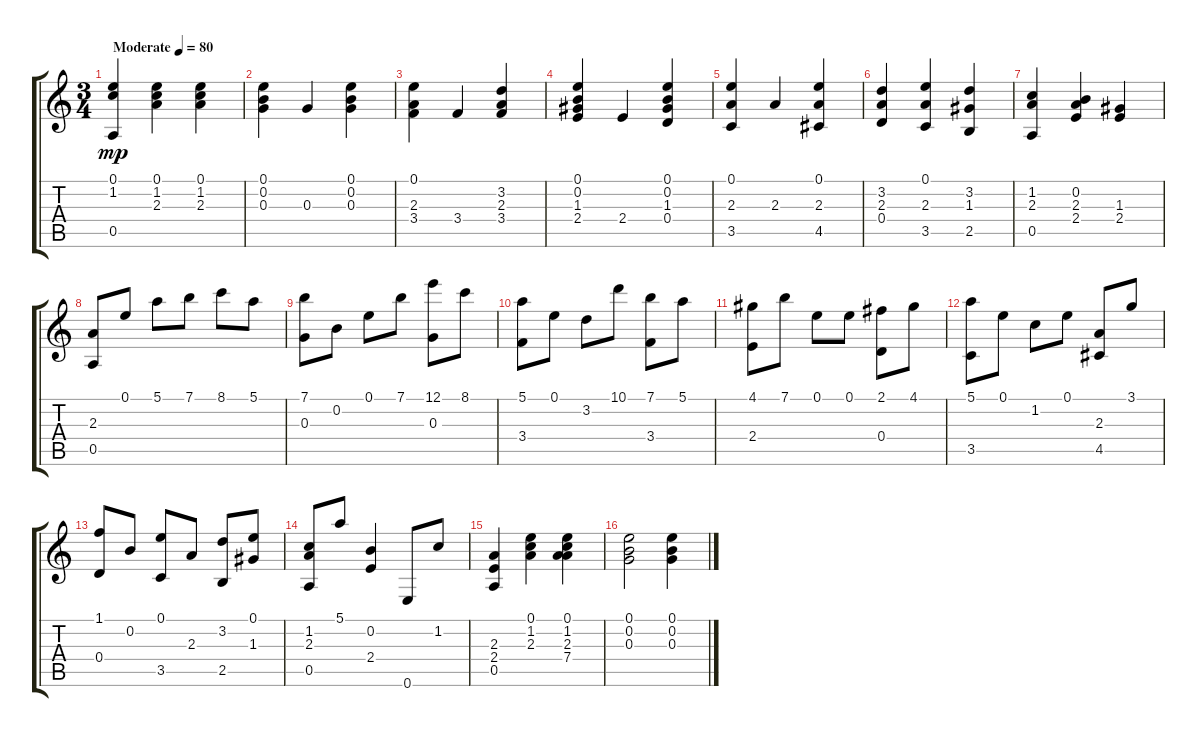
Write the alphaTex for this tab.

\track "" {instrument acousticguitarnylon}
\staff {score tabs}
\tuning (E4 B3 G3 D3 A2 E2) {hide}
\ts (3 4)
\tempo (80 "Moderate")
\clef g2
\ks c
(0.1 1.2 0.5).4{dy mp instrument acousticguitarnylon} (0.1 1.2 2.3).4 (0.1 1.2 2.3).4 |
(0.1 0.2 0.3).4 0.3.4 (0.1 0.2 0.3).4 |
(0.1 2.3 3.4).4 3.4.4 (3.2 2.3 3.4).4 |
(0.1 0.2 1.3 2.4).4 2.4.4 (0.1 0.2 1.3 0.4).4 |
(0.1 2.3 3.5).4 2.3.4 (0.1 2.3 4.5).4 |
(3.2 2.3 0.4).4 (0.1 2.3 3.5).4 (3.2 1.3 2.5).4 |
(1.2 2.3 0.5).4 (0.2 2.3 2.4).4 (1.3 2.4).4 |
(2.3 0.5).8 0.1.8 5.1.8 7.1.8 8.1.8 5.1.8 |
(7.1 0.3).8 0.2.8 0.1.8 7.1.8 (12.1 0.3).8 8.1.8 |
(5.1 3.4).8 0.1.8 3.2.8 10.1.8 (7.1 3.4).8 5.1.8 |
(4.1 2.4).8 7.1.8 0.1.8 0.1.8 (2.1 0.4).8 4.1.8 |
(5.1 3.5).8 0.1.8 1.2.8 0.1.8 (2.3 4.5).8 3.1.8 |
(1.1 0.4).8 0.2.8 (0.1 3.5).8 2.3.8 (3.2 2.5).8 (0.1 1.3).8 |
(1.2 2.3 0.5).8 5.1.8 (0.2 2.4).4 0.6.8 1.2.8 |
(2.3 2.4 0.5).4 (0.1 1.2 2.3).4 (0.1 1.2 2.3 7.4).4 |
(0.1 0.2 0.3).2 (0.1 0.2 0.3).4
